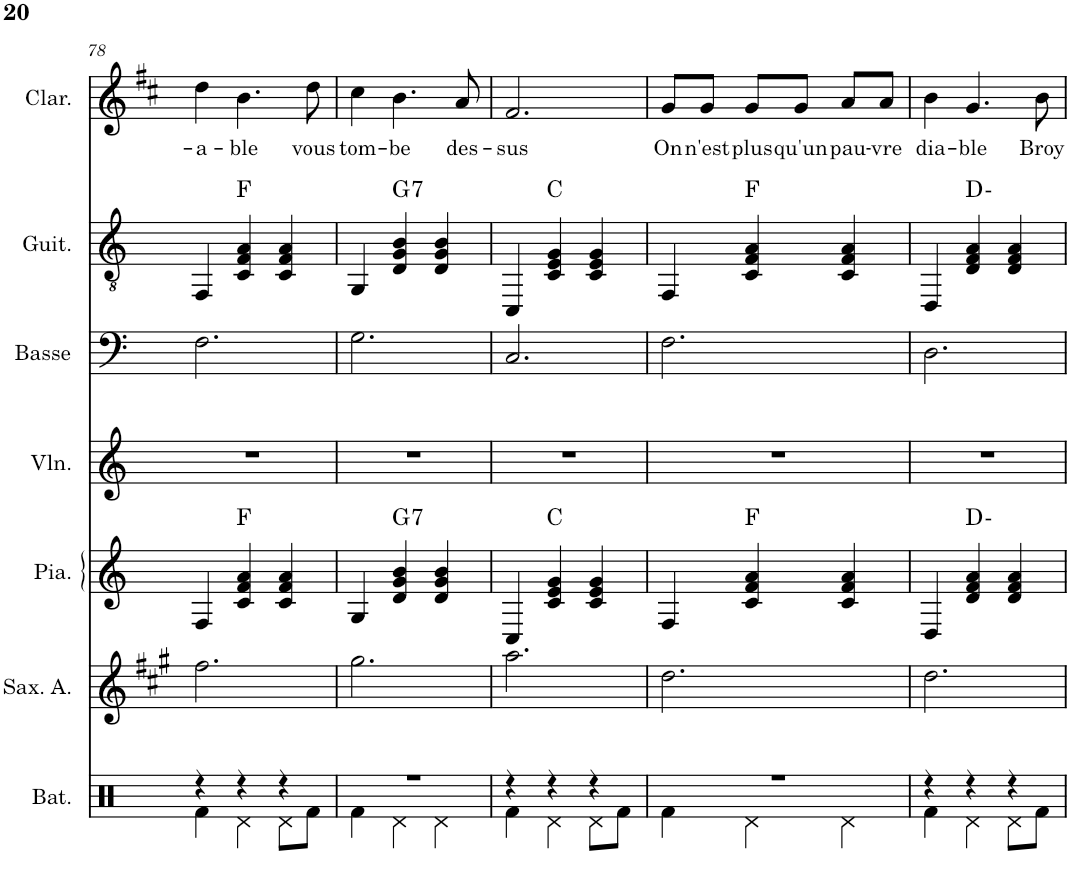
**kern	**kern	**kern	**harte	**kern	**kern	**kern	**harte	**kern	**text
*part7	*part6	*part5	*part5	*part4	*part3	*part2	*part2	*part1	*part1
*staff7	*staff6	*staff5	*	*staff4	*staff3	*staff2	*	*staff1	*staff1
*I"Batterie	*I"Saxophone Alto	*I"Piano	*	*I"Violon	*I"Basse acoustique	*I"Guitare classique	*	*I"Clarinette	*
*I'Bat.	*I'Sax. A.	*I'Pia.	*	*I'Vln.	*I'Basse	*I'Guit.	*	*I'Clar.	*
!!LO:PB:g=z
*clefX	*clefG2	*clefG2	*	*clefG2	*clefF4	*clefGv2	*	*clefG2	*
*	*Trd5c9	*	*	*	*Trd7c12	*	*	*Trd1c2	*
*k[]	*k[f#c#g#]	*k[]	*	*k[]	*k[]	*k[]	*	*k[f#c#]	*
*M3/4	*M3/4	*M3/4	*	*M3/4	*M3/4	*M3/4	*	*M3/4	*
=78	=78	=78	=78	=78	=78	=78	=78	=78	=78
*^	*	*	*	*	*	*	*	*	*
!	!	!	!	!	!	!	!	!	!	!LO:LY:b
4r	4Rf\	2.ff#\	4F/	.	2.r	2.F\	4FF/	.	4dd\	-a-
!	!	!	!	!	!	!	!	!	!	!LO:LY:b
4r	4Rd\	.	4c/ 4f/ 4a/	F:maj	.	.	4C/ 4F/ 4A/	F:maj	4.b\	-ble
4r	8Rd\L	.	4c/ 4f/ 4a/	.	.	.	4C/ 4F/ 4A/	.	.	.
!	!	!	!	!	!	!	!	!	!	!LO:LY:b
.	8Rf\J	.	.	.	.	.	.	.	8dd\	vous
=79	=79	=79	=79	=79	=79	=79	=79	=79	=79	=79
!	!	!	!	!	!	!	!	!	!	!LO:LY:b
2.r	4Rf\	2.gg#\	4G/	.	2.r	2.G\	4GG/	.	4cc#\	tom-
!	!	!	!	!LO:H:kt=7	!	!	!	!LO:H:kt=7	!	!LO:LY:b
.	4Rd\	.	4d/ 4g/ 4b/	G:7	.	.	4D/ 4G/ 4B/	G:7	4.b\	-be
.	4Rd\	.	4d/ 4g/ 4b/	.	.	.	4D/ 4G/ 4B/	.	.	.
!	!	!	!	!	!	!	!	!	!	!LO:LY:b
.	.	.	.	.	.	.	.	.	8a/	des-
=80	=80	=80	=80	=80	=80	=80	=80	=80	=80	=80
!	!	!	!	!	!	!	!	!	!	!LO:LY:b
4r	4Rf\	2.aa\	4C/	.	2.r	2.C/	4CC/	.	2.f#/	-sus
4r	4Rd\	.	4c/ 4e/ 4g/	C:maj	.	.	4C/ 4E/ 4G/	C:maj	.	.
4r	8Rd\L	.	4c/ 4e/ 4g/	.	.	.	4C/ 4E/ 4G/	.	.	.
.	8Rf\J	.	.	.	.	.	.	.	.	.
=81	=81	=81	=81	=81	=81	=81	=81	=81	=81	=81
!	!	!	!	!	!	!	!	!	!	!LO:LY:b
2.r	4Rf\	2.dd\	4F/	.	2.r	2.F\	4FF/	.	8g/L	On
!	!	!	!	!	!	!	!	!	!	!LO:LY:b
.	.	.	.	.	.	.	.	.	8g/J	n'est
!	!	!	!	!	!	!	!	!	!	!LO:LY:b
.	4Rd\	.	4c/ 4f/ 4a/	F:maj	.	.	4C/ 4F/ 4A/	F:maj	8g/L	plus
!	!	!	!	!	!	!	!	!	!	!LO:LY:b
.	.	.	.	.	.	.	.	.	8g/J	qu'un
!	!	!	!	!	!	!	!	!	!	!LO:LY:b
.	4Rd\	.	4c/ 4f/ 4a/	.	.	.	4C/ 4F/ 4A/	.	8a/L	pau-
!	!	!	!	!	!	!	!	!	!	!LO:LY:b
.	.	.	.	.	.	.	.	.	8a/J	-vre
=82	=82	=82	=82	=82	=82	=82	=82	=82	=82	=82
!	!	!	!	!	!	!	!	!	!	!LO:LY:b
4r	4Rf\	2.dd\	4D/	.	2.r	2.D\	4DD/	.	4b\	dia-
!	!	!	!	!	!	!	!	!	!	!LO:LY:b
4r	4Rd\	.	4d/ 4f/ 4a/	D:min	.	.	4D/ 4F/ 4A/	D:min	4.g/	-ble
4r	8Rd\L	.	4d/ 4f/ 4a/	.	.	.	4D/ 4F/ 4A/	.	.	.
!	!	!	!	!	!	!	!	!	!	!LO:LY:b
.	8Rf\J	.	.	.	.	.	.	.	8b\	Broy
*v	*v	*	*	*	*	*	*	*	*	*
=	=	=	=	=	=	=	=	=	=
*-	*-	*-	*-	*-	*-	*-	*-	*-	*-
